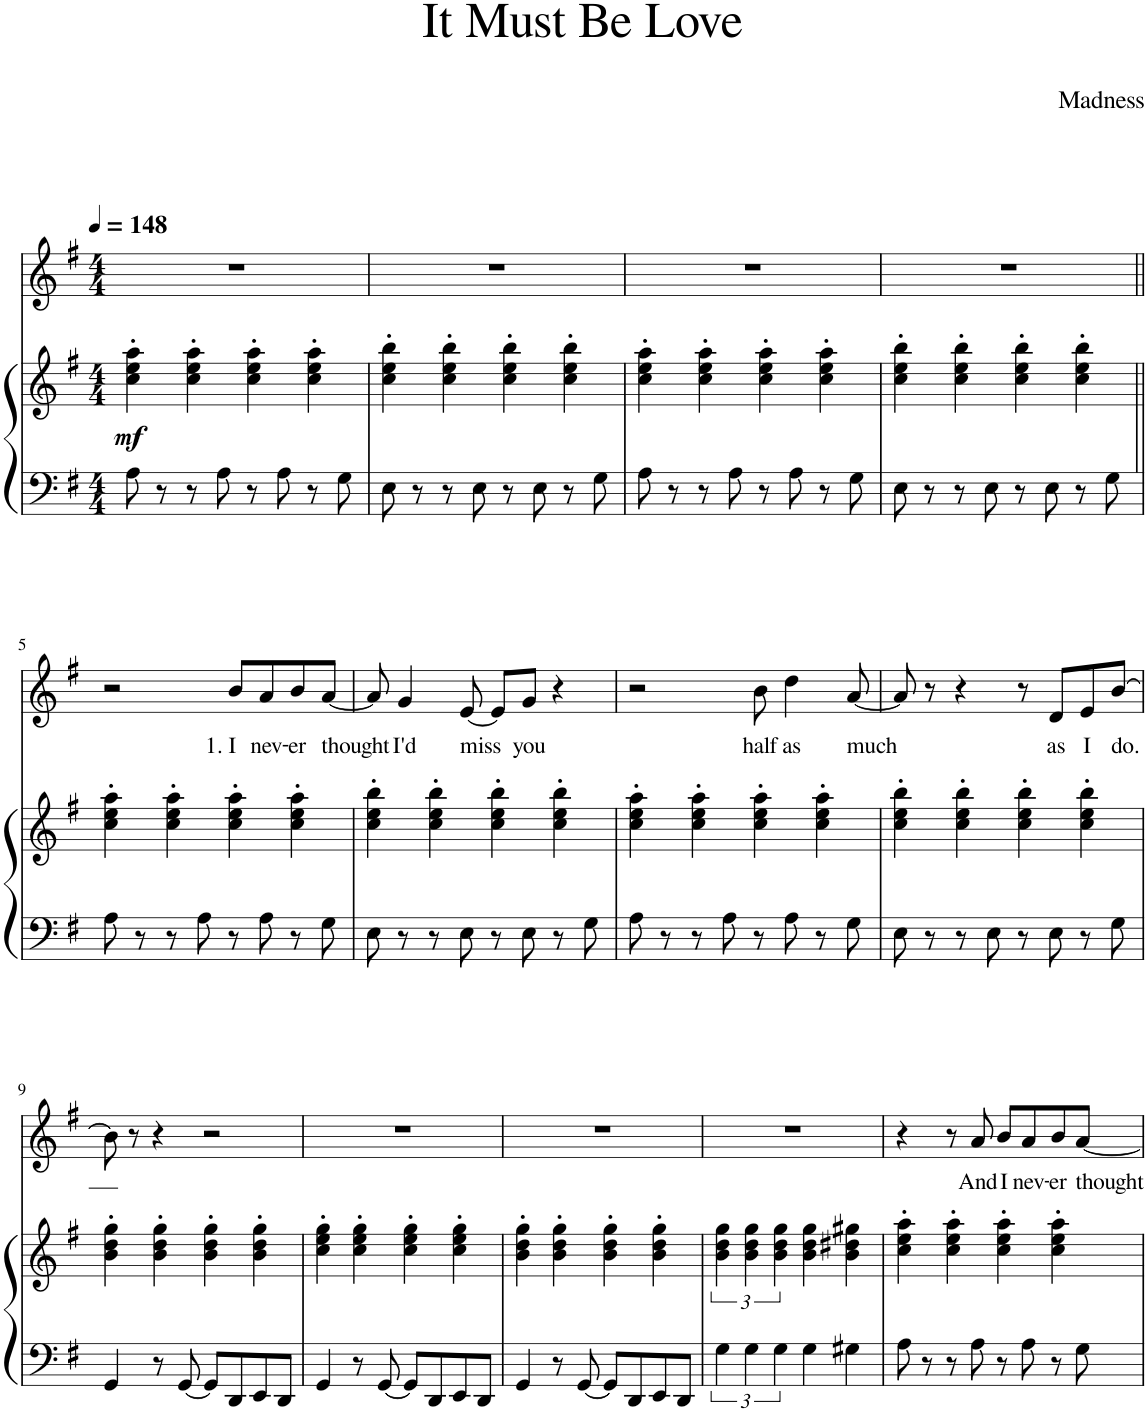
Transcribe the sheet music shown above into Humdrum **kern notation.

**kern	**kern	**dynam	**kern	**text
*part2	*part2	*part2	*part1	*part1
*staff3	*staff2	*staff2/3	*staff1	*staff1
*I"Piano	*	*	*I"Voice	*
*I'Pno	*	*	*	*
*clefF4	*clefG2	*	*clefG2	*
*k[f#]	*k[f#]	*	*k[f#]	*
*M4/4	*M4/4	*	*M4/4	*
*MM148	*MM148	*	*MM148	*
=1	=1	=1	=1	=1
!	!	!LO:DY:b	!	!
8A\	4cc\' 4ee\' 4aa\'	mf	1r	.
8r	.	.	.	.
8r	4cc\' 4ee\' 4aa\'	.	.	.
8A\	.	.	.	.
8r	4cc\' 4ee\' 4aa\'	.	.	.
8A\	.	.	.	.
8r	4cc\' 4ee\' 4aa\'	.	.	.
8G\	.	.	.	.
=2	=2	=2	=2	=2
8E\	4cc\' 4ee\' 4bb\'	.	1r	.
8r	.	.	.	.
8r	4cc\' 4ee\' 4bb\'	.	.	.
8E\	.	.	.	.
8r	4cc\' 4ee\' 4bb\'	.	.	.
8E\	.	.	.	.
8r	4cc\' 4ee\' 4bb\'	.	.	.
8G\	.	.	.	.
=3	=3	=3	=3	=3
8A\	4cc\' 4ee\' 4aa\'	.	1r	.
8r	.	.	.	.
8r	4cc\' 4ee\' 4aa\'	.	.	.
8A\	.	.	.	.
8r	4cc\' 4ee\' 4aa\'	.	.	.
8A\	.	.	.	.
8r	4cc\' 4ee\' 4aa\'	.	.	.
8G\	.	.	.	.
=4	=4	=4	=4	=4
8E\	4cc\' 4ee\' 4bb\'	.	1r	.
8r	.	.	.	.
8r	4cc\' 4ee\' 4bb\'	.	.	.
8E\	.	.	.	.
8r	4cc\' 4ee\' 4bb\'	.	.	.
8E\	.	.	.	.
8r	4cc\' 4ee\' 4bb\'	.	.	.
8G\	.	.	.	.
!!LO:LB:g=z
=5||	=5||	=5||	=5||	=5||
8A\	4cc\' 4ee\' 4aa\'	.	2r	.
8r	.	.	.	.
8r	4cc\' 4ee\' 4aa\'	.	.	.
8A\	.	.	.	.
!	!	!	!	!LO:LY:b
8r	4cc\' 4ee\' 4aa\'	.	8b/L	1. I
!	!	!	!	!LO:LY:b
8A\	.	.	8a/	nev-
!	!	!	!	!LO:LY:b
8r	4cc\' 4ee\' 4aa\'	.	8b/	-er
!	!	!	!	!LO:LY:b
8G\	.	.	[8a/J	thought
=6	=6	=6	=6	=6
8E\	4cc\' 4ee\' 4bb\'	.	8a/]	.
!	!	!	!	!LO:LY:b
8r	.	.	4g/	I'd
8r	4cc\' 4ee\' 4bb\'	.	.	.
!	!	!	!	!LO:LY:b
8E\	.	.	[8e/	miss
8r	4cc\' 4ee\' 4bb\'	.	8e/L]	.
!	!	!	!	!LO:LY:b
8E\	.	.	8g/J	you
8r	4cc\' 4ee\' 4bb\'	.	4r	.
8G\	.	.	.	.
=7	=7	=7	=7	=7
8A\	4cc\' 4ee\' 4aa\'	.	2r	.
8r	.	.	.	.
8r	4cc\' 4ee\' 4aa\'	.	.	.
8A\	.	.	.	.
!	!	!	!	!LO:LY:b
8r	4cc\' 4ee\' 4aa\'	.	8b\	half
!	!	!	!	!LO:LY:b
8A\	.	.	4dd\	as
8r	4cc\' 4ee\' 4aa\'	.	.	.
!	!	!	!	!LO:LY:b
8G\	.	.	[8a/	much
=8	=8	=8	=8	=8
8E\	4cc\' 4ee\' 4bb\'	.	8a/]	.
8r	.	.	8r	.
8r	4cc\' 4ee\' 4bb\'	.	4r	.
8E\	.	.	.	.
8r	4cc\' 4ee\' 4bb\'	.	8r	.
!	!	!	!	!LO:LY:b
8E\	.	.	8d/L	as
!	!	!	!	!LO:LY:b
8r	4cc\' 4ee\' 4bb\'	.	8e/	I
!	!	!	!	!LO:LY:b
8G\	.	.	[8b/J	do.
!!LO:LB:g=z
=9	=9	=9	=9	=9
4GG/	4b\' 4dd\' 4gg\'	.	8b\]	.
.	.	.	8r	.
8r	4b\' 4dd\' 4gg\'	.	4r	.
[8GG/	.	.	.	.
8GG/L]	4b\' 4dd\' 4gg\'	.	2r	.
8DD/	.	.	.	.
8EE/	4b\' 4dd\' 4gg\'	.	.	.
8DD/J	.	.	.	.
=10	=10	=10	=10	=10
4GG/	4cc\' 4ee\' 4gg\'	.	1r	.
8r	4cc\' 4ee\' 4gg\'	.	.	.
[8GG/	.	.	.	.
8GG/L]	4cc\' 4ee\' 4gg\'	.	.	.
8DD/	.	.	.	.
8EE/	4cc\' 4ee\' 4gg\'	.	.	.
8DD/J	.	.	.	.
=11	=11	=11	=11	=11
4GG/	4b\' 4dd\' 4gg\'	.	1r	.
8r	4b\' 4dd\' 4gg\'	.	.	.
[8GG/	.	.	.	.
8GG/L]	4b\' 4dd\' 4gg\'	.	.	.
8DD/	.	.	.	.
8EE/	4b\' 4dd\' 4gg\'	.	.	.
8DD/J	.	.	.	.
=12	=12	=12	=12	=12
6G\	6b\ 6dd\ 6gg\	.	1r	.
6G\	6b\ 6dd\ 6gg\	.	.	.
6G\	6b\ 6dd\ 6gg\	.	.	.
4G\	4b\ 4dd\ 4gg\	.	.	.
4G#X\	4b\ 4dd#X\ 4gg#X\	.	.	.
=13	=13	=13	=13	=13
8A\	4cc\' 4ee\' 4aa\'	.	4r	.
8r	.	.	.	.
8r	4cc\' 4ee\' 4aa\'	.	8r	.
!	!	!	!	!LO:LY:b
8A\	.	.	8a/	And
!	!	!	!	!LO:LY:b
8r	4cc\' 4ee\' 4aa\'	.	8b/L	I
!	!	!	!	!LO:LY:b
8A\	.	.	8a/	nev-
!	!	!	!	!LO:LY:b
8r	4cc\' 4ee\' 4aa\'	.	8b/	-er
!	!	!	!	!LO:LY:b
8G\	.	.	[8a/J	thought
=	=	=	=	=
*-	*-	*-	*-	*-
